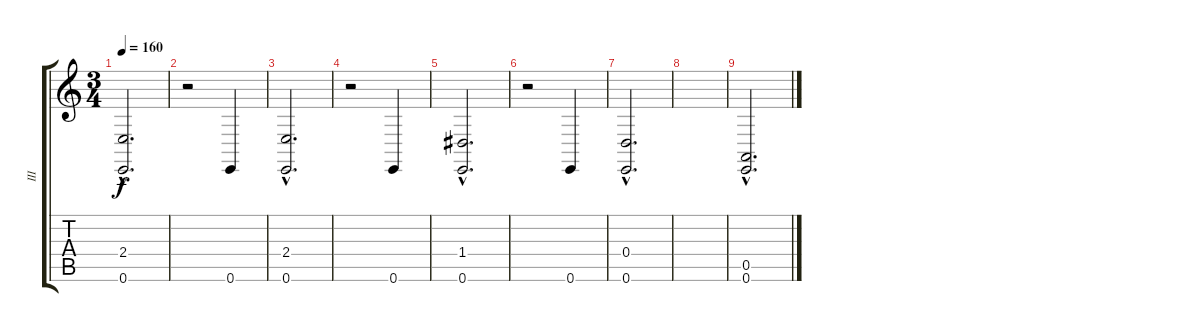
\track ("III" "III") {instrument timpani}
\staff {score tabs}
\tuning (E4 B3 G3 D3 A2 E2) {hide}
\ts (3 4)
\tempo 160
\clef g2
\ks c
(2.4{hac} 0.6{hac}).2{d dy f} |
r.2 0.6.4 |
(2.4{hac} 0.6{hac}).2{d} |
r.2 0.6.4 |
(1.4{hac} 0.6{hac}).2{d} |
r.2 0.6.4 |
(0.4{hac} 0.6{hac}).2{d} |
|
(0.5{hac} 0.6{hac}).2{d}
